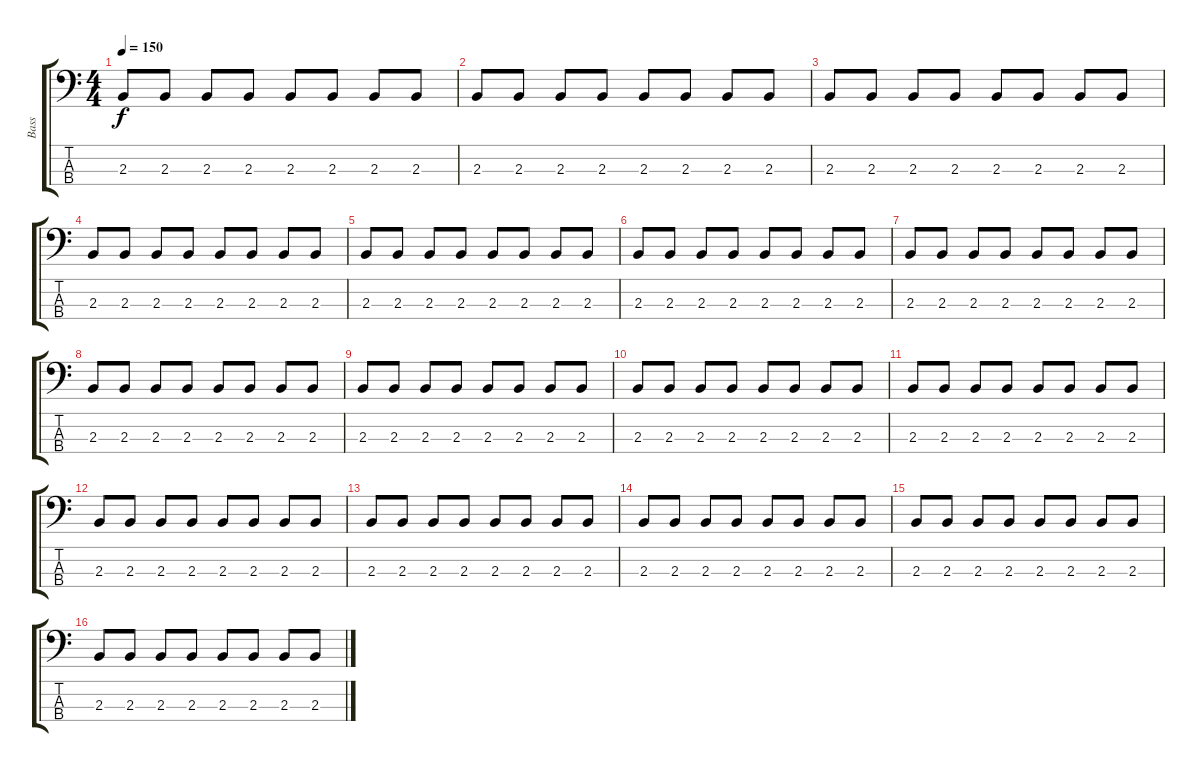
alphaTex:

\track ("Bass" "Bass") {instrument electricbassfinger}
\staff {score tabs}
\tuning (G2 D2 A1 D1) {hide}
\ts (4 4)
\tempo 150
\clef f4
\ks c
2.3.8{dy f} 2.3.8 2.3.8 2.3.8 2.3.8 2.3.8 2.3.8 2.3.8 |
2.3.8 2.3.8 2.3.8 2.3.8 2.3.8 2.3.8 2.3.8 2.3.8 |
2.3.8 2.3.8 2.3.8 2.3.8 2.3.8 2.3.8 2.3.8 2.3.8 |
2.3.8 2.3.8 2.3.8 2.3.8 2.3.8 2.3.8 2.3.8 2.3.8 |
2.3.8 2.3.8 2.3.8 2.3.8 2.3.8 2.3.8 2.3.8 2.3.8 |
2.3.8 2.3.8 2.3.8 2.3.8 2.3.8 2.3.8 2.3.8 2.3.8 |
2.3.8 2.3.8 2.3.8 2.3.8 2.3.8 2.3.8 2.3.8 2.3.8 |
2.3.8 2.3.8 2.3.8 2.3.8 2.3.8 2.3.8 2.3.8 2.3.8 |
2.3.8 2.3.8 2.3.8 2.3.8 2.3.8 2.3.8 2.3.8 2.3.8 |
2.3.8 2.3.8 2.3.8 2.3.8 2.3.8 2.3.8 2.3.8 2.3.8 |
2.3.8 2.3.8 2.3.8 2.3.8 2.3.8 2.3.8 2.3.8 2.3.8 |
2.3.8 2.3.8 2.3.8 2.3.8 2.3.8 2.3.8 2.3.8 2.3.8 |
2.3.8 2.3.8 2.3.8 2.3.8 2.3.8 2.3.8 2.3.8 2.3.8 |
2.3.8 2.3.8 2.3.8 2.3.8 2.3.8 2.3.8 2.3.8 2.3.8 |
2.3.8 2.3.8 2.3.8 2.3.8 2.3.8 2.3.8 2.3.8 2.3.8 |
2.3.8 2.3.8 2.3.8 2.3.8 2.3.8 2.3.8 2.3.8 2.3.8
